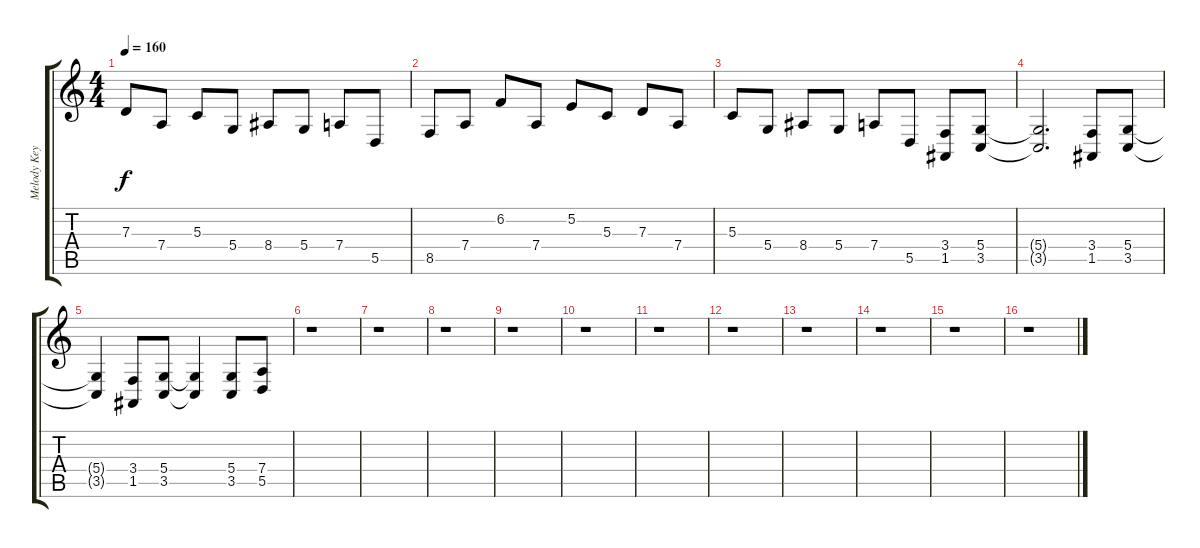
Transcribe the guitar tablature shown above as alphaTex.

\track ("Melody Keys" "Melody Key") {instrument pad1newage}
\staff {score tabs}
\tuning (E4 B3 G3 D3 A2 E2) {hide}
\ts (4 4)
\tempo 160
\clef g2
\ks c
7.3.8{dy f} 7.4.8 5.3.8 5.4.8 8.4.8 5.4.8 7.4.8 5.5.8 |
8.5.8 7.4.8 6.2.8 7.4.8 5.2.8 5.3.8 7.3.8 7.4.8 |
5.3.8 5.4.8 8.4.8 5.4.8 7.4.8 5.5.8 (3.4 1.5).8 (5.4 3.5).8 |
(5.4{t} 3.5{t}).2{d} (3.4 1.5).8 (5.4 3.5).8 |
(5.4{t} 3.5{t}).4 (3.4 1.5).8 (5.4 3.5).8 (5.4{t} 3.5{t}).4 (5.4 3.5).8 (7.4 5.5).8 |
r.1 |
r.1 |
r.1 |
r.1 |
r.1 |
r.1 |
r.1 |
r.1 |
r.1 |
r.1 |
r.1
